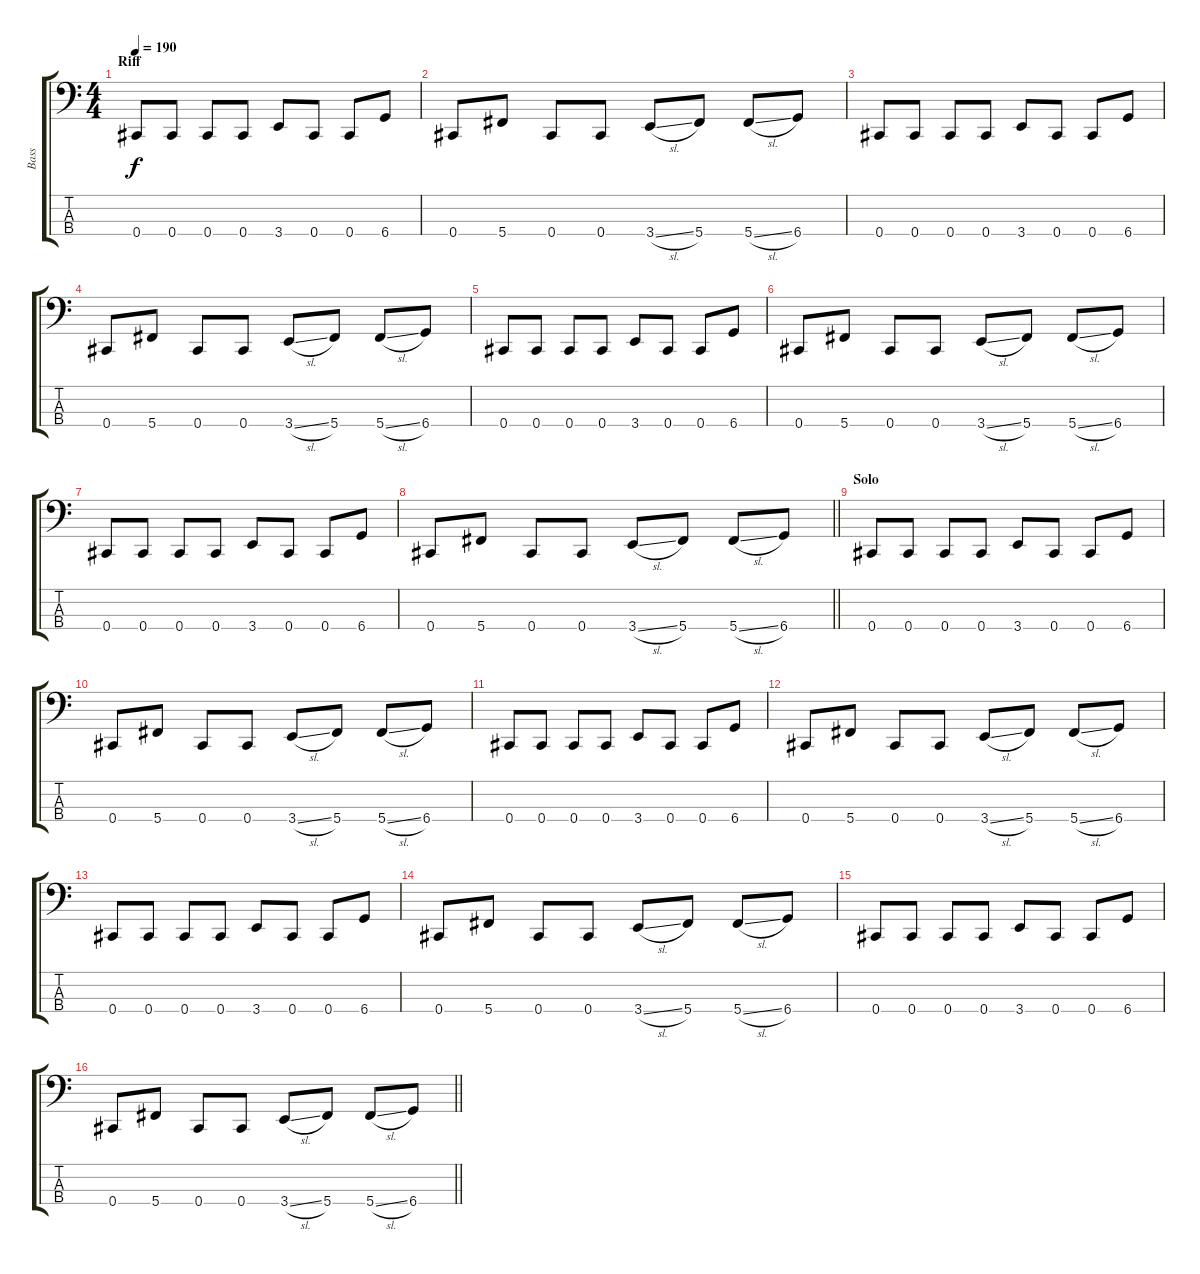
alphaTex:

\track ("Bass" "Bass") {instrument electricbasspick}
\staff {score tabs}
\tuning (Gb2 Db2 Ab1 Db1) {hide}
\ts (4 4)
\section ("" "Riff")
\tempo 190
\clef f4
\ks c
0.4.8{dy f instrument electricbasspick} 0.4.8 0.4.8 0.4.8 3.4.8 0.4.8 0.4.8 6.4.8 |
0.4.8 5.4.8 0.4.8 0.4.8 3.4{sl}.8 5.4.8 5.4{sl}.8 6.4.8 |
0.4.8 0.4.8 0.4.8 0.4.8 3.4.8 0.4.8 0.4.8 6.4.8 |
0.4.8 5.4.8 0.4.8 0.4.8 3.4{sl}.8 5.4.8 5.4{sl}.8 6.4.8 |
0.4.8 0.4.8 0.4.8 0.4.8 3.4.8 0.4.8 0.4.8 6.4.8 |
0.4.8 5.4.8 0.4.8 0.4.8 3.4{sl}.8 5.4.8 5.4{sl}.8 6.4.8 |
0.4.8 0.4.8 0.4.8 0.4.8 3.4.8 0.4.8 0.4.8 6.4.8 |
\barLineRight lightlight
0.4.8 5.4.8 0.4.8 0.4.8 3.4{sl}.8 5.4.8 5.4{sl}.8 6.4.8 |
\section ("" "Solo")
0.4.8 0.4.8 0.4.8 0.4.8 3.4.8 0.4.8 0.4.8 6.4.8 |
0.4.8 5.4.8 0.4.8 0.4.8 3.4{sl}.8 5.4.8 5.4{sl}.8 6.4.8 |
0.4.8 0.4.8 0.4.8 0.4.8 3.4.8 0.4.8 0.4.8 6.4.8 |
0.4.8 5.4.8 0.4.8 0.4.8 3.4{sl}.8 5.4.8 5.4{sl}.8 6.4.8 |
0.4.8 0.4.8 0.4.8 0.4.8 3.4.8 0.4.8 0.4.8 6.4.8 |
0.4.8 5.4.8 0.4.8 0.4.8 3.4{sl}.8 5.4.8 5.4{sl}.8 6.4.8 |
0.4.8 0.4.8 0.4.8 0.4.8 3.4.8 0.4.8 0.4.8 6.4.8 |
\barLineRight lightlight
0.4.8 5.4.8 0.4.8 0.4.8 3.4{sl}.8 5.4.8 5.4{sl}.8 6.4.8
